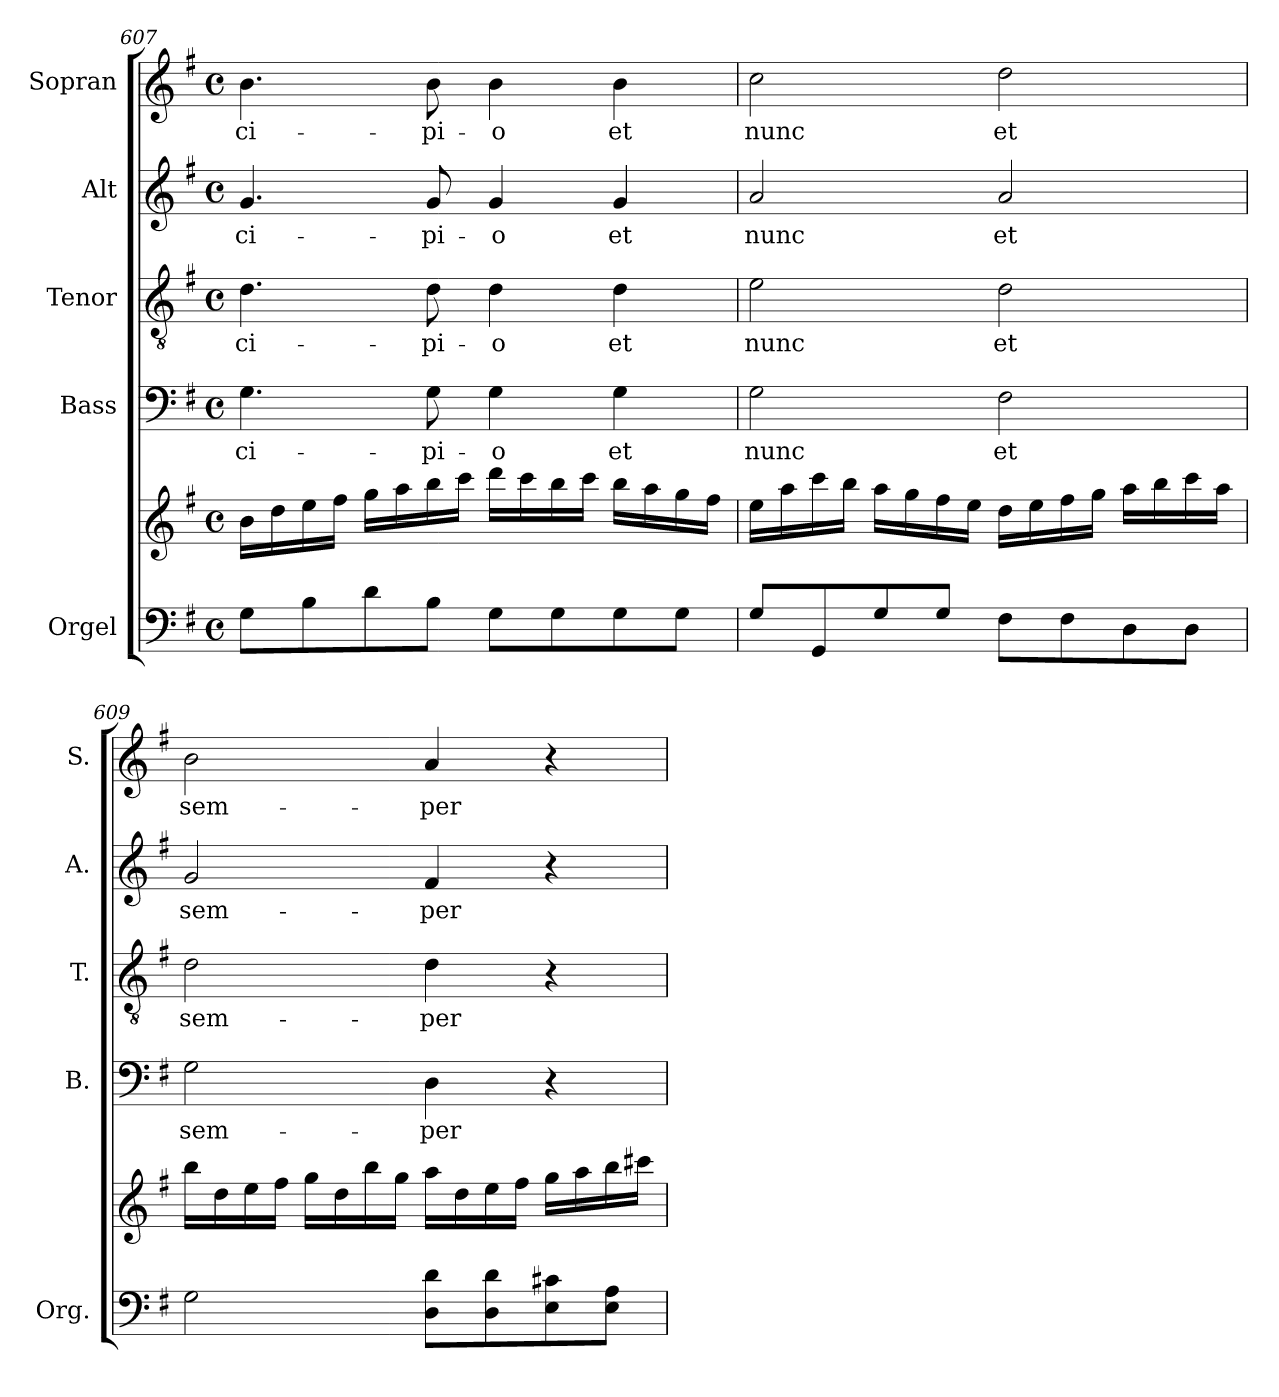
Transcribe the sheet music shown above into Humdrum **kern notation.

**kern	**kern	**kern	**text	**kern	**text	**kern	**text	**kern	**text
*part5	*part5	*part4	*part4	*part3	*part3	*part2	*part2	*part1	*part1
*staff6	*staff5	*staff4	*staff4	*staff3	*staff3	*staff2	*staff2	*staff1	*staff1
*I"Orgel	*	*I"Bass	*	*I"Tenor	*	*I"Alt	*	*I"Sopran	*
*I'Org.	*	*I'B.	*	*I'T.	*	*I'A.	*	*I'S.	*
*clefF4	*clefG2	*clefF4	*	*clefGv2	*	*clefG2	*	*clefG2	*
*k[f#]	*k[f#]	*k[f#]	*	*k[f#]	*	*k[f#]	*	*k[f#]	*
*G:	*G:	*G:	*	*G:	*	*G:	*	*G:	*
*M4/4	*M4/4	*M4/4	*	*M4/4	*	*M4/4	*	*M4/4	*
*met(c)	*met(c)	*met(c)	*	*met(c)	*	*met(c)	*	*met(c)	*
=607	=607	=607	=607	=607	=607	=607	=607	=607	=607
!	!	!	!LO:LY:b	!	!LO:LY:b	!	!LO:LY:b	!	!LO:LY:b
8G\L	16b\LL	4.G\	-ci-	4.d\	-ci-	4.g/	-ci-	4.b\	-ci-
.	16dd\	.	.	.	.	.	.	.	.
8B\	16ee\	.	.	.	.	.	.	.	.
.	16ff#\JJ	.	.	.	.	.	.	.	.
8d\	16gg\LL	.	.	.	.	.	.	.	.
.	16aa\	.	.	.	.	.	.	.	.
!	!	!	!LO:LY:b	!	!LO:LY:b	!	!LO:LY:b	!	!LO:LY:b
8B\J	16bb\	8G\	-pi-	8d\	-pi-	8g/	-pi-	8b\	-pi-
.	16ccc\JJ	.	.	.	.	.	.	.	.
!	!	!	!LO:LY:b	!	!LO:LY:b	!	!LO:LY:b	!	!LO:LY:b
8G\L	16ddd\LL	4G\	-o	4d\	-o	4g/	-o	4b\	-o
.	16ccc\	.	.	.	.	.	.	.	.
8G\	16bb\	.	.	.	.	.	.	.	.
.	16ccc\JJ	.	.	.	.	.	.	.	.
!	!	!	!LO:LY:b	!	!LO:LY:b	!	!LO:LY:b	!	!LO:LY:b
8G\	16bb\LL	4G\	et	4d\	et	4g/	et	4b\	et
.	16aa\	.	.	.	.	.	.	.	.
8G\J	16gg\	.	.	.	.	.	.	.	.
.	16ff#\JJ	.	.	.	.	.	.	.	.
=608	=608	=608	=608	=608	=608	=608	=608	=608	=608
!	!	!	!LO:LY:b	!	!LO:LY:b	!	!LO:LY:b	!	!LO:LY:b
8G/L	16ee\LL	2G\	nunc	2e\	nunc	2a/	nunc	2cc\	nunc
.	16aa\	.	.	.	.	.	.	.	.
8GG/	16ccc\	.	.	.	.	.	.	.	.
.	16bb\JJ	.	.	.	.	.	.	.	.
8G/	16aa\LL	.	.	.	.	.	.	.	.
.	16gg\	.	.	.	.	.	.	.	.
8G/J	16ff#\	.	.	.	.	.	.	.	.
.	16ee\JJ	.	.	.	.	.	.	.	.
!	!	!	!LO:LY:b	!	!LO:LY:b	!	!LO:LY:b	!	!LO:LY:b
8F#\L	16dd\LL	2F#\	et	2d\	et	2a/	et	2dd\	et
.	16ee\	.	.	.	.	.	.	.	.
8F#\	16ff#\	.	.	.	.	.	.	.	.
.	16gg\JJ	.	.	.	.	.	.	.	.
8D\	16aa\LL	.	.	.	.	.	.	.	.
.	16bb\	.	.	.	.	.	.	.	.
8D\J	16ccc\	.	.	.	.	.	.	.	.
.	16aa\JJ	.	.	.	.	.	.	.	.
!!LO:LB:g=z
=609	=609	=609	=609	=609	=609	=609	=609	=609	=609
!	!	!	!LO:LY:b	!	!LO:LY:b	!	!LO:LY:b	!	!LO:LY:b
2G\	16bb\LL	2G\	sem-	2d\	sem-	2g/	sem-	2b\	sem-
.	16dd\	.	.	.	.	.	.	.	.
.	16ee\	.	.	.	.	.	.	.	.
.	16ff#\JJ	.	.	.	.	.	.	.	.
.	16gg\LL	.	.	.	.	.	.	.	.
.	16dd\	.	.	.	.	.	.	.	.
.	16bb\	.	.	.	.	.	.	.	.
.	16gg\JJ	.	.	.	.	.	.	.	.
!	!	!	!LO:LY:b	!	!LO:LY:b	!	!LO:LY:b	!	!LO:LY:b
8D\ 8d\L	16aa\LL	4D\	-per	4d\	-per	4f#/	-per	4a/	-per
.	16dd\	.	.	.	.	.	.	.	.
8D\ 8d\	16ee\	.	.	.	.	.	.	.	.
.	16ff#\JJ	.	.	.	.	.	.	.	.
8E\ 8c#X\	16gg\LL	4r	.	4r	.	4r	.	4r	.
.	16aa\	.	.	.	.	.	.	.	.
8E\ 8A\J	16bb\	.	.	.	.	.	.	.	.
.	16ccc#X\JJ	.	.	.	.	.	.	.	.
=	=	=	=	=	=	=	=	=	=
*-	*-	*-	*-	*-	*-	*-	*-	*-	*-
